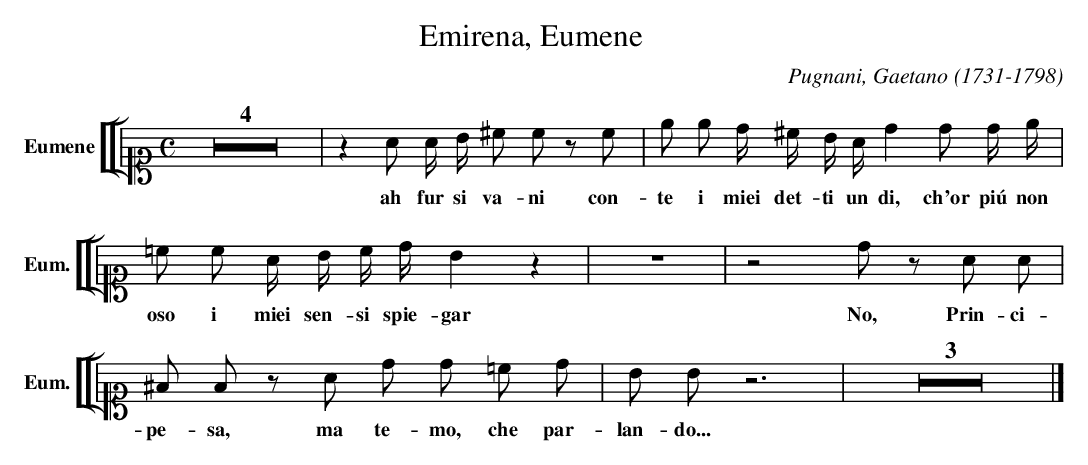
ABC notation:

X:1
T:Emirena, Eumene
C:Pugnani, Gaetano (1731-1798)
M:C
L:1/4
K:C
V: 21 clef=alto1 name="Eumene" sname="Eum."
%%staves [[ 21 ]]
[L:1/8] Z4 | z2 A A/ B/ ^c c z \
w: ah fur si va-ni
   c | e e d/ ^c/ B/ A/ d2 d d/ e/ | =c c A/ B/ c/ d/ B2 z2 | Z | \
w: con-te i miei det-ti un di, ch'or pi\'u non oso i miei sen-si spie-gar
    z4 d z A A | ^F F z A d d =c d | B B z6 | Z3 |] \
w: No, Prin-ci-pe-sa, ma te-mo, che par-lan-do...
